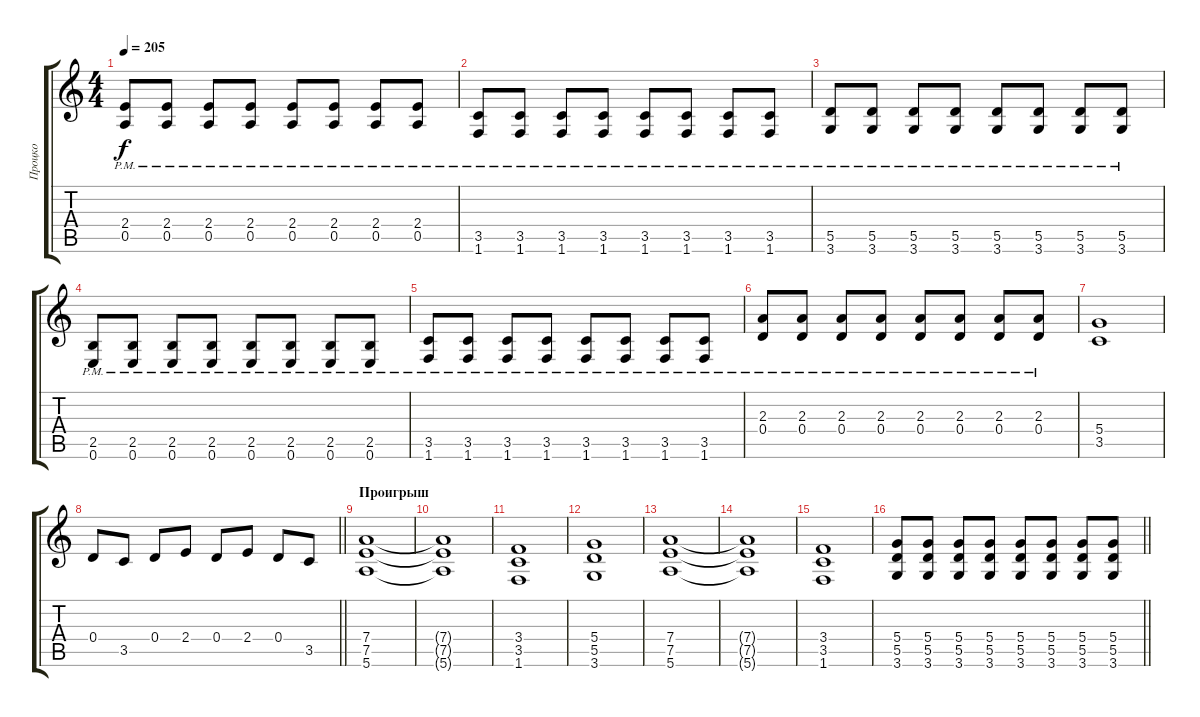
\track ("Процко" "Процко") {instrument distortionguitar}
\staff {score tabs}
\tuning (E4 B3 G3 D3 A2 E2) {hide}
\ts (4 4)
\tempo 205
\clef g2
\ks c
(2.4{pm} 0.5{pm}).8{dy f} (2.4{pm} 0.5{pm}).8 (2.4{pm} 0.5{pm}).8 (2.4{pm} 0.5{pm}).8 (2.4{pm} 0.5{pm}).8 (2.4{pm} 0.5{pm}).8 (2.4{pm} 0.5{pm}).8 (2.4{pm} 0.5{pm}).8 |
(3.5{pm} 1.6{pm}).8 (3.5{pm} 1.6{pm}).8 (3.5{pm} 1.6{pm}).8 (3.5{pm} 1.6{pm}).8 (3.5{pm} 1.6{pm}).8 (3.5{pm} 1.6{pm}).8 (3.5{pm} 1.6{pm}).8 (3.5{pm} 1.6{pm}).8 |
(5.5{pm} 3.6{pm}).8 (5.5{pm} 3.6{pm}).8 (5.5{pm} 3.6{pm}).8 (5.5{pm} 3.6{pm}).8 (5.5{pm} 3.6{pm}).8 (5.5{pm} 3.6{pm}).8 (5.5{pm} 3.6{pm}).8 (5.5{pm} 3.6{pm}).8 |
(2.5{pm} 0.6{pm}).8 (2.5{pm} 0.6{pm}).8 (2.5{pm} 0.6{pm}).8 (2.5{pm} 0.6{pm}).8 (2.5{pm} 0.6{pm}).8 (2.5{pm} 0.6{pm}).8 (2.5{pm} 0.6{pm}).8 (2.5{pm} 0.6{pm}).8 |
(3.5{pm} 1.6{pm}).8 (3.5{pm} 1.6{pm}).8 (3.5{pm} 1.6{pm}).8 (3.5{pm} 1.6{pm}).8 (3.5{pm} 1.6{pm}).8 (3.5{pm} 1.6{pm}).8 (3.5{pm} 1.6{pm}).8 (3.5{pm} 1.6{pm}).8 |
(2.3{pm} 0.4{pm}).8 (2.3{pm} 0.4{pm}).8 (2.3{pm} 0.4{pm}).8 (2.3{pm} 0.4{pm}).8 (2.3{pm} 0.4{pm}).8 (2.3{pm} 0.4{pm}).8 (2.3{pm} 0.4{pm}).8 (2.3{pm} 0.4{pm}).8 |
(5.4 3.5).1 |
\barLineRight lightlight
0.4.8 3.5.8 0.4.8 2.4.8 0.4.8 2.4.8 0.4.8 3.5.8 |
\section ("" "Проигрыш")
(7.4 7.5 5.6).1 |
(7.4{t} 7.5{t} 5.6{t}).1 |
(3.4 3.5 1.6).1 |
(5.4 5.5 3.6).1 |
(7.4 7.5 5.6).1 |
(7.4{t} 7.5{t} 5.6{t}).1 |
(3.4 3.5 1.6).1 |
\barLineRight lightlight
(5.4 5.5 3.6).8 (5.4 5.5 3.6).8 (5.4 5.5 3.6).8 (5.4 5.5 3.6).8 (5.4 5.5 3.6).8 (5.4 5.5 3.6).8 (5.4 5.5 3.6).8 (5.4 5.5 3.6).8
